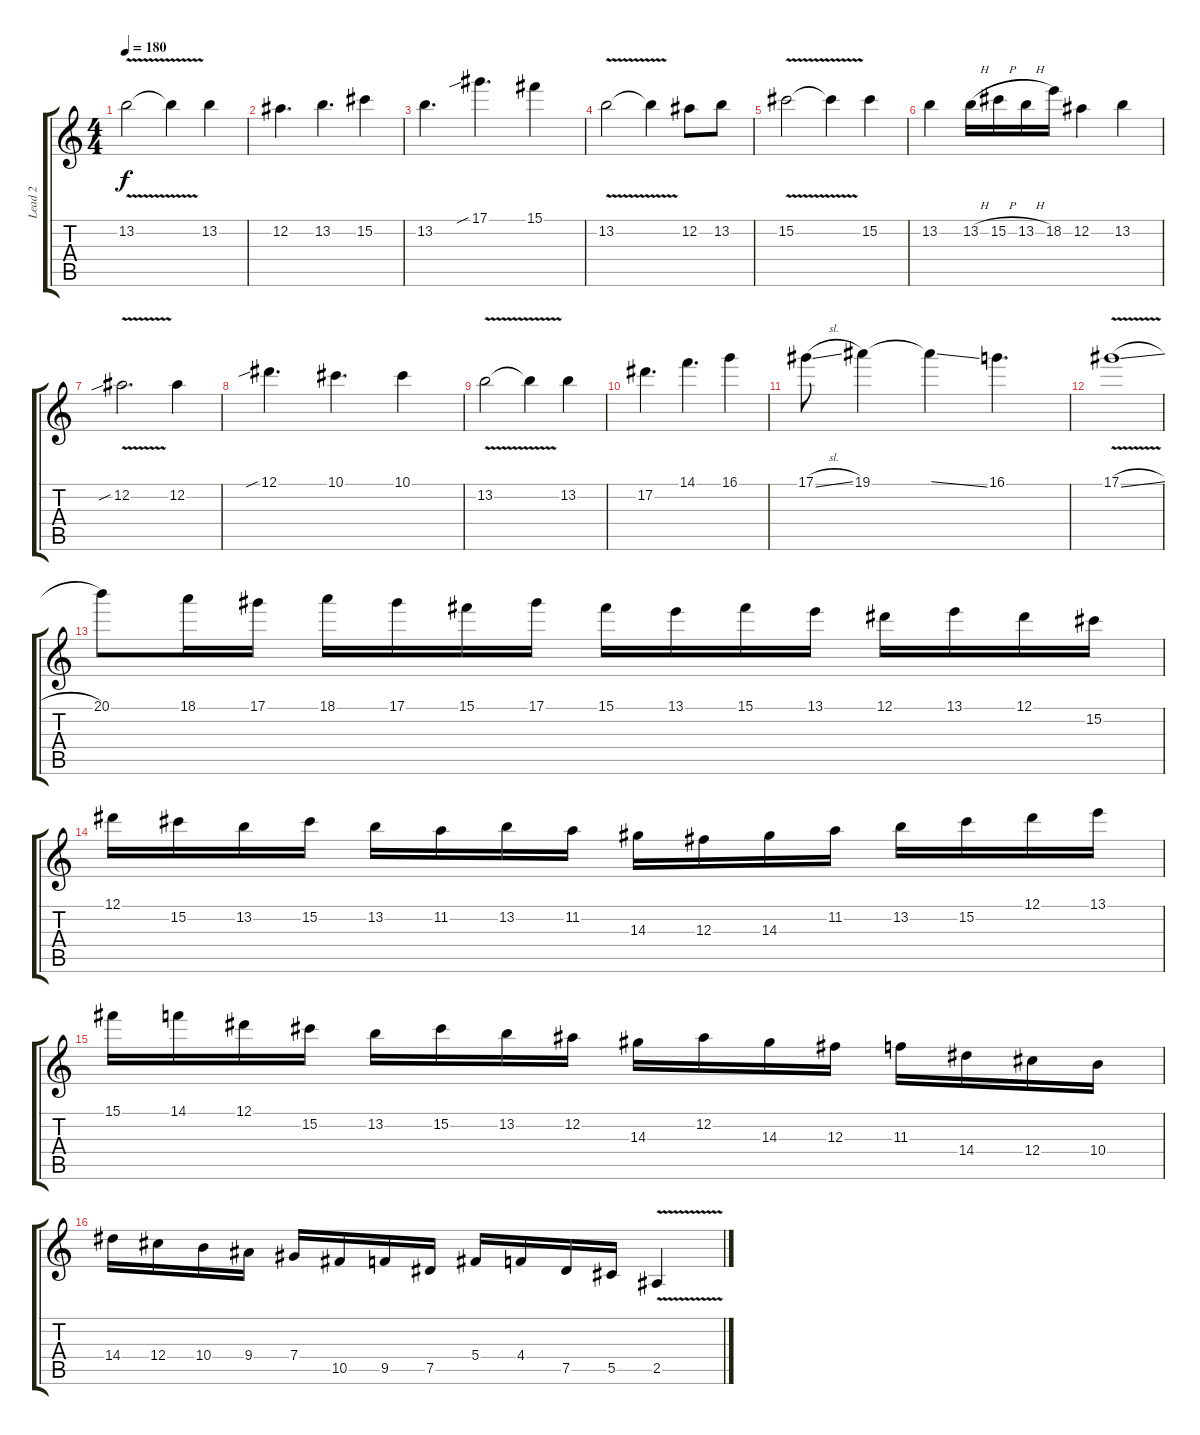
\track ("Lead 2" "Lead 2") {instrument distortionguitar}
\staff {score tabs}
\tuning (Eb4 Bb3 Gb3 Db3 Ab2 Eb2) {hide}
\ts (4 4)
\tempo 180
\clef g2
\ks c
13.2{v}.2{dy f} 13.2{t}.4 13.2.4 |
12.2.4{d} 13.2.4{d} 15.2.4 |
13.2.4{d} 17.1{sib}.4{d} 15.1.4 |
13.2{v}.2 13.2{t}.4 12.2.8 13.2.8 |
15.2{v}.2 15.2{t}.4 15.2.4 |
13.2.4 13.2{h}.16 15.2{h}.16 13.2{h}.16 18.2.16 12.2.4 13.2.4 |
12.2{v sib}.2{d} 12.2.4 |
12.1{sib}.4{d} 10.1.4{d} 10.1.4 |
13.2{v}.2 13.2{t}.4 13.2.4 |
17.2.4{d} 14.1.4{d} 16.1.4 |
17.1{sl}.8 19.1.4 19.1{ss t}.4 16.1.4{d} |
17.1{v sl}.1 |
20.1.8 18.1.16 17.1.16 18.1.16 17.1.16 15.1.16 17.1.16 15.1.16 13.1.16 15.1.16 13.1.16 12.1.16 13.1.16 12.1.16 15.2.16 |
12.1.16 15.2.16 13.2.16 15.2.16 13.2.16 11.2.16 13.2.16 11.2.16 14.3.16 12.3.16 14.3.16 11.2.16 13.2.16 15.2.16 12.1.16 13.1.16 |
15.1.16 14.1.16 12.1.16 15.2.16 13.2.16 15.2.16 13.2.16 12.2.16 14.3.16 12.2.16 14.3.16 12.3.16 11.3.16 14.4.16 12.4.16 10.4.16 |
14.4.16 12.4.16 10.4.16 9.4.16 7.4.16 10.5.16 9.5.16 7.5.16 5.4.16 4.4.16 7.5.16 5.5.16 2.5{v}.4
